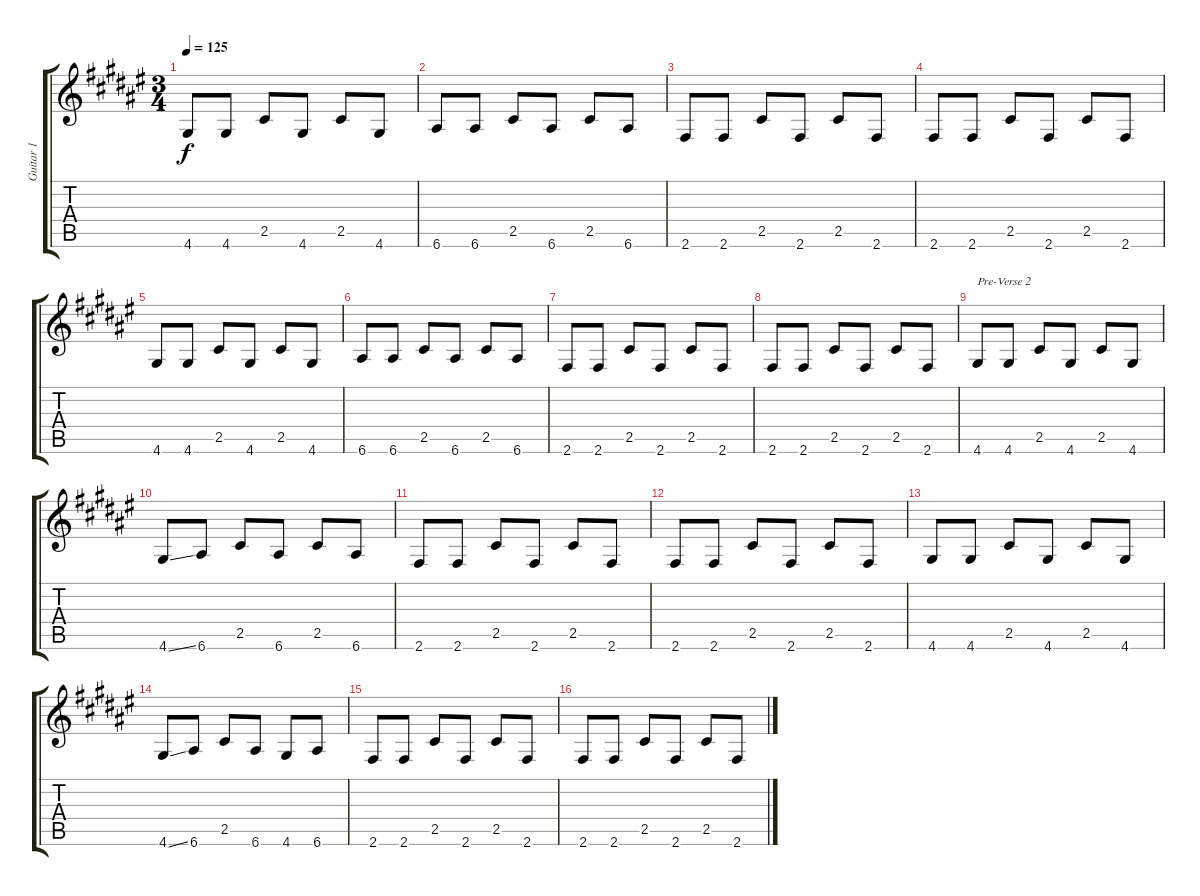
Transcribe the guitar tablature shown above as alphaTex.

\track ("Guitar 1" "Guitar 1") {instrument electricguitarclean}
\staff {score tabs}
\tuning (E4 B3 Ab3 E3 B2 E2) {hide}
\ts (3 4)
\tempo 125
\clef g2
\ks f#
4.6.8{dy f} 4.6.8 2.5.8 4.6.8 2.5.8 4.6.8 |
6.6.8 6.6.8 2.5.8 6.6.8 2.5.8 6.6.8 |
2.6.8 2.6.8 2.5.8 2.6.8 2.5.8 2.6.8 |
2.6.8 2.6.8 2.5.8 2.6.8 2.5.8 2.6.8 |
4.6.8 4.6.8 2.5.8 4.6.8 2.5.8 4.6.8 |
6.6.8 6.6.8 2.5.8 6.6.8 2.5.8 6.6.8 |
2.6.8 2.6.8 2.5.8 2.6.8 2.5.8 2.6.8 |
2.6.8 2.6.8 2.5.8 2.6.8 2.5.8 2.6.8 |
4.6.8{txt "Pre-Verse 2" balance 0 instrument electricguitarclean} 4.6.8 2.5.8 4.6.8 2.5.8 4.6.8 |
4.6{ss}.8 6.6.8 2.5.8 6.6.8 2.5.8 6.6.8 |
2.6.8 2.6.8 2.5.8 2.6.8 2.5.8 2.6.8 |
2.6.8 2.6.8 2.5.8 2.6.8 2.5.8 2.6.8 |
4.6.8 4.6.8 2.5.8 4.6.8 2.5.8 4.6.8 |
4.6{ss}.8 6.6.8 2.5.8 6.6.8 4.6.8 6.6.8 |
2.6.8 2.6.8 2.5.8 2.6.8 2.5.8 2.6.8 |
2.6.8 2.6.8 2.5.8 2.6.8 2.5.8 2.6.8
